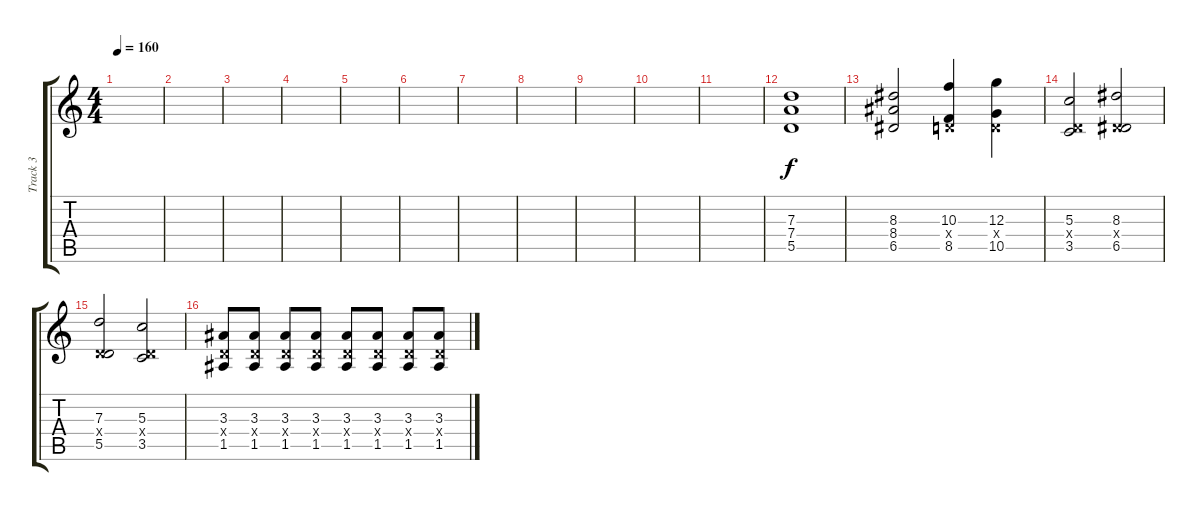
\track ("Track 3" "Track 3") {instrument overdrivenguitar}
\staff {score tabs}
\tuning (E4 B3 G3 D3 A2 E2) {hide}
\ts (4 4)
\tempo 160
\clef g2
\ks c
|
|
|
|
|
|
|
|
|
|
|
(7.3 7.4 5.5).1 |
(8.3 8.4 6.5).2 (10.3 0.4{x} 8.5).4 (12.3 0.4{x} 10.5).4 |
(5.3 0.4{x} 3.5).2 (8.3 0.4{x} 6.5).2 |
(7.3 0.4{x} 5.5).2 (5.3 0.4{x} 3.5).2 |
(3.3 0.4{x} 1.5).8 (3.3 0.4{x} 1.5).8 (3.3 0.4{x} 1.5).8 (3.3 0.4{x} 1.5).8 (3.3 0.4{x} 1.5).8 (3.3 0.4{x} 1.5).8 (3.3 0.4{x} 1.5).8 (3.3 0.4{x} 1.5).8
